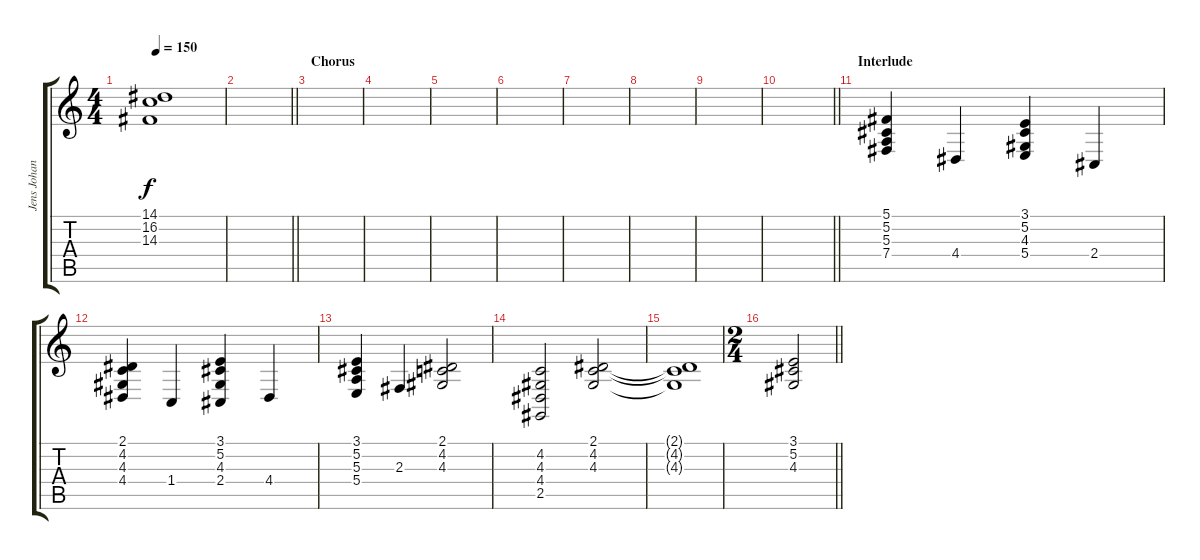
\track ("Jens Johansson" "Jens Johan") {instrument choiraahs}
\staff {score tabs}
\tuning (Db4 Ab3 E3 B2 Gb2 Db2) {hide}
\ts (4 4)
\tempo 150
\clef g2
\ks c
(14.1 16.2 14.3).1{dy f} |
\barLineRight lightlight
|
\section ("" "Chorus")
|
|
|
|
|
|
|
\barLineRight lightlight
|
\section ("" "Interlude")
(5.1 5.2 5.3 7.4).4 4.4.4 (3.1 5.2 4.3 5.4).4 2.4.4 |
(2.1 4.2 4.3 4.4).4 1.4.4 (3.1 5.2 4.3 2.4).4 4.4.4 |
(3.1 5.2 5.3 5.4).4 2.3.4 (2.1 4.2 4.3).2 |
(4.2 4.3 4.4 2.5).2 (2.1 4.2 4.3).2 |
(2.1{t} 4.2{t} 4.3{t}).1 |
\ts (2 4)
\barLineRight lightlight
(3.1 5.2 4.3).2
